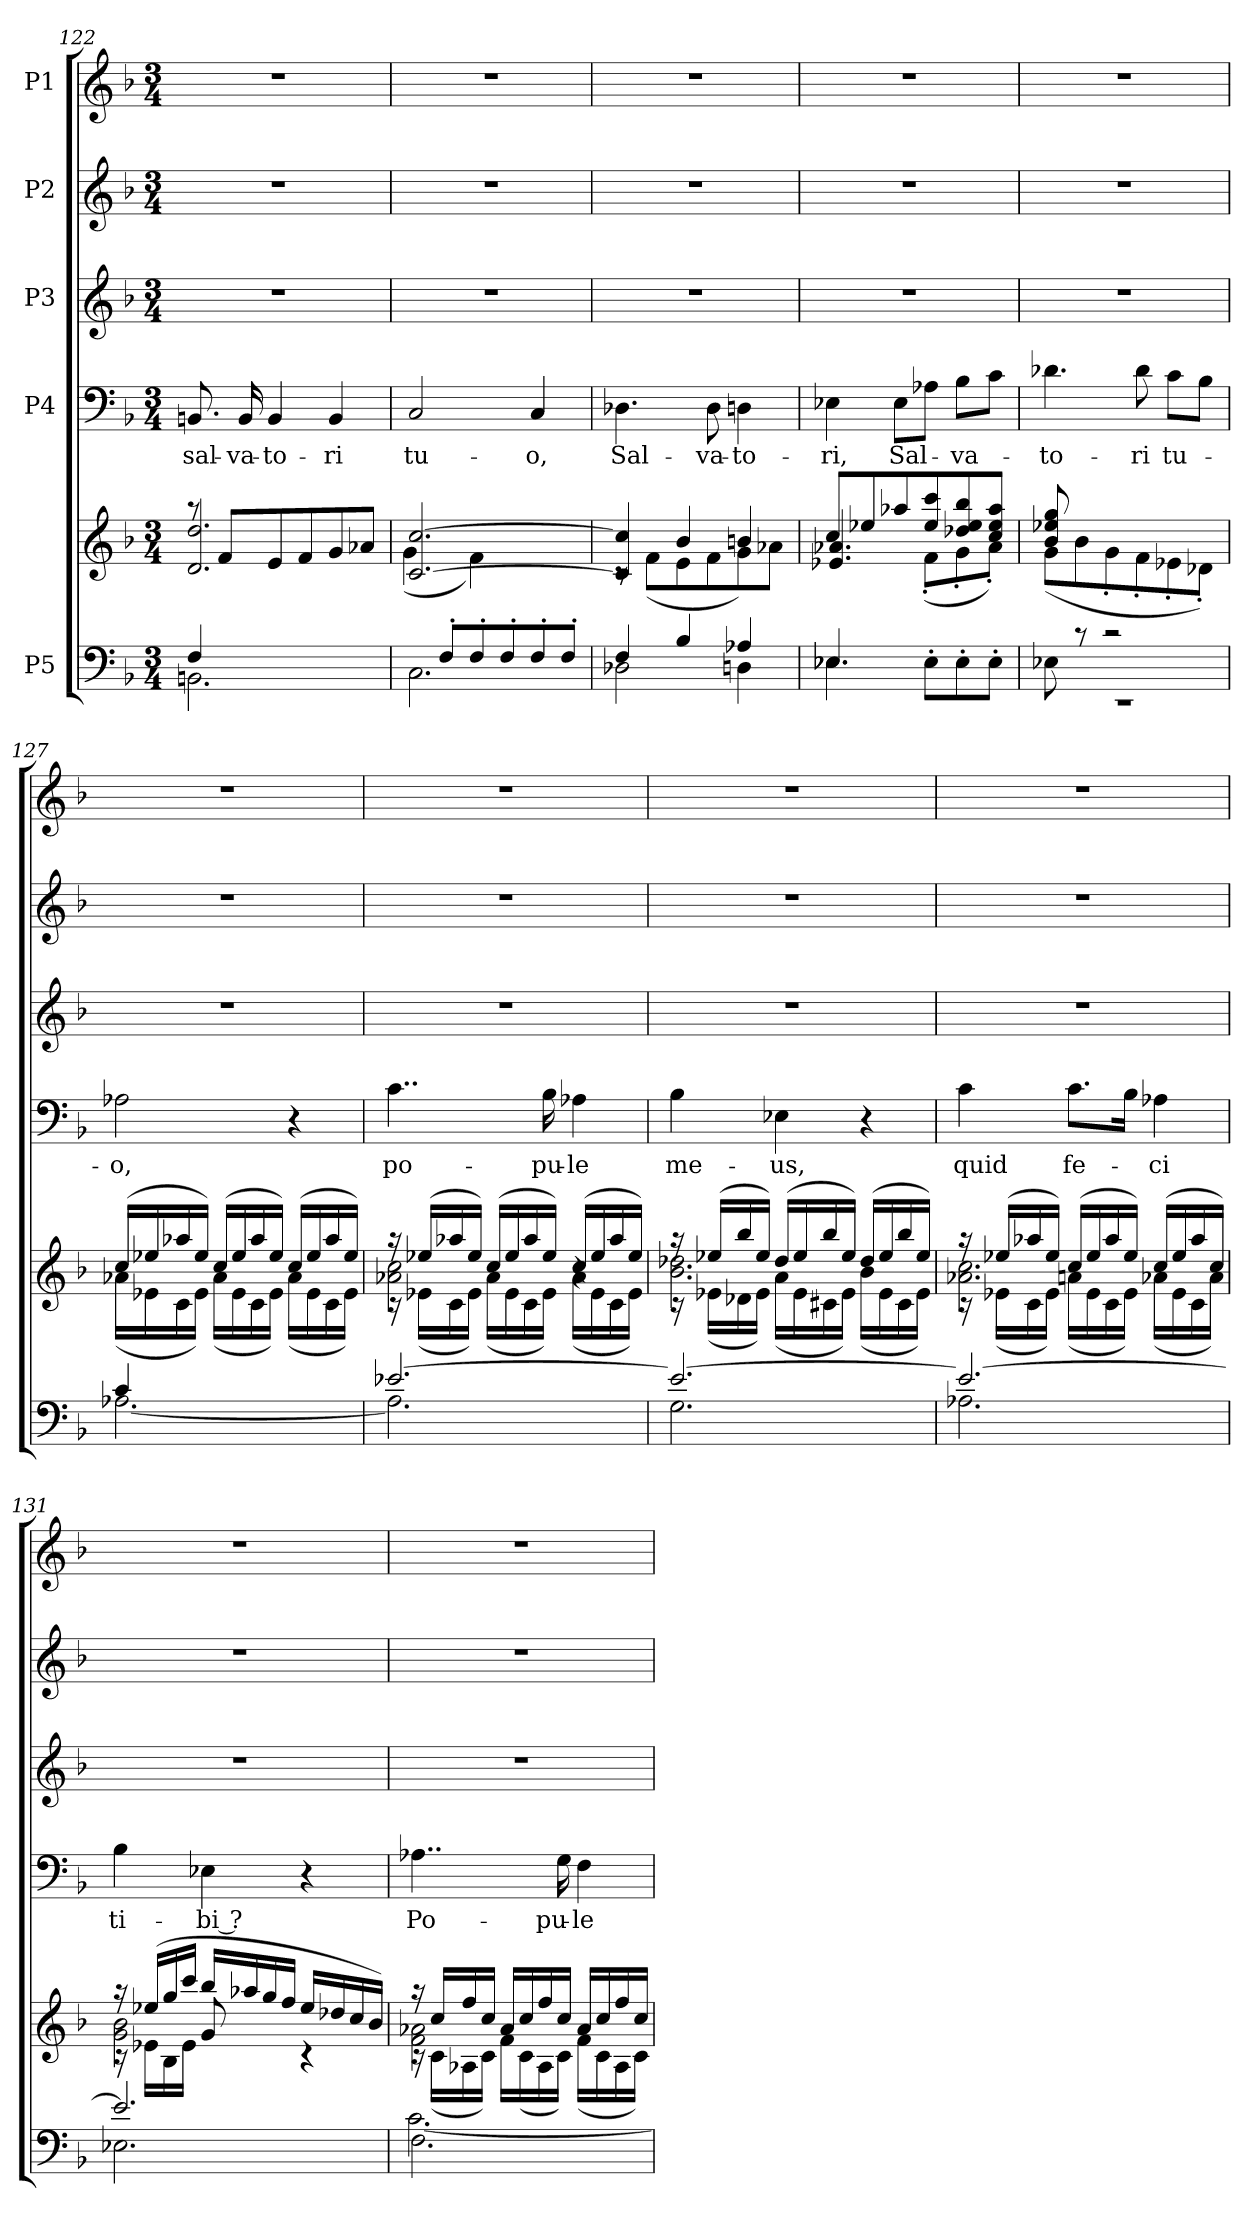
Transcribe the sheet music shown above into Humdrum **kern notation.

**kern	**kern	**kern	**text	**kern	**kern	**kern
*part5	*part5	*part4	*part4	*part3	*part2	*part1
*staff6	*staff5	*staff4	*staff4	*staff3	*staff2	*staff1
*I"P5	*	*I"P4	*	*I"P3	*I"P2	*I"P1
*clefF4	*clefG2	*clefF4	*	*clefG2	*clefG2	*clefG2
*k[b-]	*k[b-]	*k[b-]	*	*k[b-]	*k[b-]	*k[b-]
*F:	*F:	*F:	*	*F:	*F:	*F:
*M3/4	*M3/4	*M3/4	*	*M3/4	*M3/4	*M3/4
=122	=122	=122	=122	=122	=122	=122
*^	*^	*	*	*	*	*
*	*	*	*^	*	*	*	*	*
!	!	!	!	!	!	!LO:LY:b	!	!	!
4F/	2.BBn\	8raa	2.d/ 2.dd/	2.ryy	8.BBn/	sal-	2.r	2.r	2.r
.	.	8f/L	.	.	.	.	.	.	.
!	!	!	!	!	!	!LO:LY:b	!	!	!
.	.	.	.	.	16BB/	-va-	.	.	.
!	!	!	!	!	!	!LO:LY:b	!	!	!
2ryy	.	8e/	.	.	4BB/	-to-	.	.	.
.	.	8f/	.	.	.	.	.	.	.
!	!	!	!	!	!	!LO:LY:b	!	!	!
.	.	8g/	.	.	4BB/	-ri	.	.	.
.	.	8a-X/J	.	.	.	.	.	.	.
=123	=123	=123	=123	=123	=123	=123	=123	=123	=123
!	!	!	!	!	!	!LO:LY:b	!	!	!
8ryy	2.C\	[<2.c/ [>2.cc/	(<4g\	2.ryy	2C/	tu-	2.r	2.r	2.r
8F'</L	.	.	.	.	.	.	.	.	.
8F'</	.	.	4f\)	.	.	.	.	.	.
8F'</	.	.	.	.	.	.	.	.	.
!	!	!	!	!	!	!LO:LY:b	!	!	!
8F'</	.	.	4ryy	.	4C/	-o,	.	.	.
8F'</J	.	.	.	.	.	.	.	.	.
=124	=124	=124	=124	=124	=124	=124	=124	=124	=124
!	!	!	!	!	!	!LO:LY:b	!	!	!
4F/	2D-X\	4c/] 4cc/]	8rc	2.ryy	4.D-X\	Sal-	2.r	2.r	2.r
.	.	.	(<8f\L	.	.	.	.	.	.
4B-/	.	4b-/	8e\	.	.	.	.	.	.
!	!	!	!	!	!	!LO:LY:b	!	!	!
.	.	.	8f\	.	8D-\	-va-	.	.	.
!	!	!	!	!	!	!LO:LY:b	!	!	!
4A-X/	4Dn\	4bn/	8g\)	.	4Dn\	-to-	.	.	.
.	.	.	8a-X\J	.	.	.	.	.	.
=125	=125	=125	=125	=125	=125	=125	=125	=125	=125
!	!	!	!	!	!	!LO:LY:b	!	!	!
4.E-X/	4.E-X\	8cc/L	4.e-X/ 4.a-X/	2.ryy	4E-X\	-ri,	2.r	2.r	2.r
.	.	8ee-X/	.	.	.	.	.	.	.
!	!	!	!	!	!	!LO:LY:b	!	!	!
.	.	8aa-X/	.	.	8E-\L	Sal-	.	.	.
8E-'<\L	4.ryy	8ee-/ 8ccc/	(<8f'<\L	.	8A-X\J	.	.	.	.
!	!	!	!	!	!	!LO:LY:b	!	!	!
8E-'<\	.	8dd-X/ 8ee-/ 8bb-/	8g'<\	.	8B-\L	-va-	.	.	.
8E-'<\J	.	8cc/ 8ee-/ 8aa-/J	8a-'<\J)	.	8c\J	.	.	.	.
!!LO:PB:g=z
=126	=126	=126	=126	=126	=126	=126	=126	=126	=126
!	!LO:N:vis=1	!	!	!	!	!LO:LY:b	!	!	!
8E-X\	2.rEE	8b-/ 8ee-X/ 8gg/	(<8g\L	2.ryy	4.d-X\	-to-	2.r	2.r	2.r
8rc	.	2ryy	8b-\	.	.	.	.	.	.
2rc	.	.	8g'<\	.	.	.	.	.	.
!	!	!	!	!	!	!LO:LY:b	!	!	!
.	.	.	8f'<\	.	8d-\	-ri	.	.	.
!	!	!	!	!	!	!LO:LY:b	!	!	!
.	.	.	8e-X'<\	.	8c\L	tu-	.	.	.
.	.	8ryy	8d-X'<\J)	.	8B-\J	.	.	.	.
=127	=127	=127	=127	=127	=127	=127	=127	=127	=127
!	!	!	!	!	!	!LO:LY:b	!	!	!
4c/	[<2.A-X\	(>16cc/LL	(<16a-X\LL	2.ryy	2A-X\	-o,	2.r	2.r	2.r
.	.	16ee-X/	16e-X\	.	.	.	.	.	.
.	.	16aa-X/	16c\	.	.	.	.	.	.
.	.	16ee-/JJ)	16e-\JJ)	.	.	.	.	.	.
2ryy	.	(>16cc/LL	(<16a-\LL	.	.	.	.	.	.
.	.	16ee-/	16e-\	.	.	.	.	.	.
.	.	16aa-/	16c\	.	.	.	.	.	.
.	.	16ee-/JJ)	16e-\JJ)	.	.	.	.	.	.
.	.	(>16cc/LL	(<16a-\LL	.	4r	.	.	.	.
.	.	16ee-/	16e-\	.	.	.	.	.	.
.	.	16aa-/	16c\	.	.	.	.	.	.
.	.	16ee-/JJ)	16e-\JJ)	.	.	.	.	.	.
=128	=128	=128	=128	=128	=128	=128	=128	=128	=128
!	!	!	!	!	!	!LO:LY:b	!	!	!
[>2.e-X/	2.A-\]	16raa	16rc	2a-X\ 2cc\	4..c\	po-	2.r	2.r	2.r
.	.	(>16ee-X/LL	(<16e-X\LL	.	.	.	.	.	.
.	.	16aa-X/	16c\	.	.	.	.	.	.
.	.	16ee-/JJ)	16e-\JJ)	.	.	.	.	.	.
.	.	(>16cc/LL	(<16a-i\LL	.	.	.	.	.	.
.	.	16ee-/	16e-\	.	.	.	.	.	.
.	.	16aa-/	16c\	.	.	.	.	.	.
!	!	!	!	!	!	!LO:LY:b	!	!	!
.	.	16ee-/JJ)	16e-\JJ)	.	16B-\	-pu-	.	.	.
!	!	!	!	!	!	!LO:LY:b	!	!	!
.	.	(>16cc/LL	(<16a-\LL	4r	4A-X\	-le	.	.	.
.	.	16ee-/	16e-\	.	.	.	.	.	.
.	.	16aa-/	16c\	.	.	.	.	.	.
.	.	16ee-/JJ)	16e-\JJ)	.	.	.	.	.	.
!!LO:LB:g=z
=129	=129	=129	=129	=129	=129	=129	=129	=129	=129
!	!	!	!	!	!	!LO:LY:b	!	!	!
2.e-/_	2.G\	16raa	16rc	2.b-\ 2.dd-X\	4B-\	me-	2.r	2.r	2.r
.	.	(>16ee-X/LL	(<16e-X\LL	.	.	.	.	.	.
.	.	16bb-/	16d-X\	.	.	.	.	.	.
.	.	16ee-/JJ)	16e-\JJ)	.	.	.	.	.	.
!	!	!	!	!	!	!LO:LY:b	!	!	!
.	.	(>16dd-i/LL	(<16a\LL	.	4E-X\	-us,	.	.	.
.	.	16ee-/	16e-\	.	.	.	.	.	.
.	.	16bb-/	16c#X\	.	.	.	.	.	.
.	.	16ee-/JJ)	16e-\JJ)	.	.	.	.	.	.
.	.	(>16dd-/LL	(<16b-\LL	.	4r	.	.	.	.
.	.	16ee-/	16e-\	.	.	.	.	.	.
.	.	16bb-/	16c#\	.	.	.	.	.	.
.	.	16ee-/JJ)	16e-\JJ)	.	.	.	.	.	.
=130	=130	=130	=130	=130	=130	=130	=130	=130	=130
!	!	!	!	!	!	!LO:LY:b	!	!	!
2.e-/_	2.A-X\	16raa	16rc	2.a-X\ 2.cc\	4c\	quid	2.r	2.r	2.r
.	.	(>16ee-X/LL	(<16e-X\LL	.	.	.	.	.	.
.	.	16aa-X/	16c\	.	.	.	.	.	.
.	.	16ee-/JJ)	16e-\JJ)	.	.	.	.	.	.
!	!	!	!	!	!	!LO:LY:b	!	!	!
.	.	(>16cc/LL	(<16an\LL	.	8.c\L	fe-	.	.	.
.	.	16ee-/	16e-\	.	.	.	.	.	.
.	.	16aa-/	16c\	.	.	.	.	.	.
.	.	16ee-/JJ)	16e-\JJ)	.	16B-\Jk	.	.	.	.
!	!	!	!	!	!	!LO:LY:b	!	!	!
.	.	(>16cc/LL	(<16a-X\LL	.	4A-X\	-ci	.	.	.
.	.	16ee-/	16e-\	.	.	.	.	.	.
.	.	16aa-/	16c\	.	.	.	.	.	.
.	.	16cc/JJ)	16a-\JJ)	.	.	.	.	.	.
=131	=131	=131	=131	=131	=131	=131	=131	=131	=131
!	!	!	!	!	!	!LO:LY:b	!	!	!
2.e-/]	2.E-X\	16raa	16rc	2g\ 2b-\	4B-\	ti-	2.r	2.r	2.r
.	.	(>16ee-X/LL	16e-X\LL	.	.	.	.	.	.
.	.	16gg/	16B-\	.	.	.	.	.	.
.	.	16ccc/JJ	16e-\JJ	.	.	.	.	.	.
!	!	!	!	!	!	!LO:LY:b	!	!	!
.	.	16bb-/LL	8g/	.	4E-X\	-bi ?	.	.	.
.	.	16aa-X/	.	.	.	.	.	.	.
.	.	16gg/	4.ryy	.	.	.	.	.	.
.	.	16ff/JJ	.	.	.	.	.	.	.
.	.	16ee-/LL	.	4r	4r	.	.	.	.
.	.	16dd-X/	.	.	.	.	.	.	.
.	.	16cc/	.	.	.	.	.	.	.
.	.	16b-/JJ)	.	.	.	.	.	.	.
!!LO:PB:g=z
=132	=132	=132	=132	=132	=132	=132	=132	=132	=132
!	!	!	!	!	!	!LO:LY:b	!	!	!
2.F\	[>2.c\	16raa	16rc	2f\ 2a-X\	4..A-X\	Po-	2.r	2.r	2.r
.	.	16cc/LL	(<16c\LL	.	.	.	.	.	.
.	.	16ff/	16A-X\	.	.	.	.	.	.
.	.	16cc/JJ	16c\JJ)	.	.	.	.	.	.
.	.	16a-/LL	16f\LL	.	.	.	.	.	.
.	.	16cc/	(<16c\	.	.	.	.	.	.
.	.	16ff/	16A-\	.	.	.	.	.	.
!	!	!	!	!	!	!LO:LY:b	!	!	!
.	.	16cc/JJ	16c\JJ)	.	16G\	-pu-	.	.	.
!	!	!	!	!	!	!LO:LY:b	!	!	!
.	.	16a-/LL	(<16f\LL	4ryy	4F\	-le	.	.	.
.	.	16cc/	16c\	.	.	.	.	.	.
.	.	16ff/	16A-\	.	.	.	.	.	.
.	.	16cc/JJ	16c\JJ)	.	.	.	.	.	.
*v	*v	*	*	*	*	*	*	*	*
*	*v	*v	*v	*	*	*	*	*
=	=	=	=	=	=	=
*-	*-	*-	*-	*-	*-	*-
